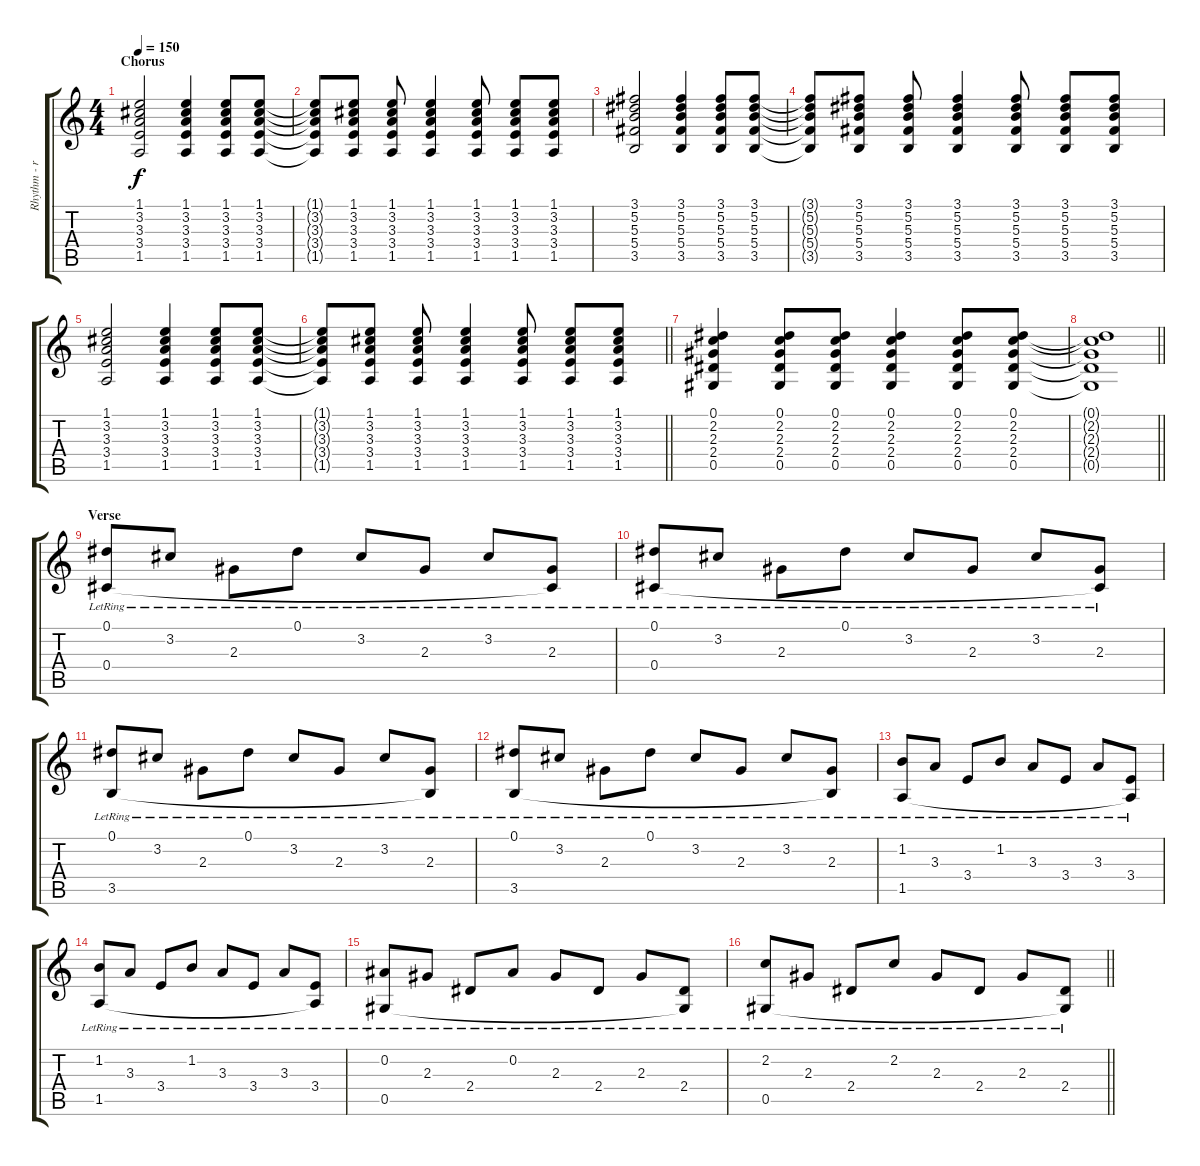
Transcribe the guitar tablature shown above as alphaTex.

\track ("Rhythm - right" "Rhythm - r") {instrument acousticguitarsteel}
\staff {score tabs}
\tuning (Eb4 Bb3 Gb3 Db3 Ab2 Eb2) {hide}
\ts (4 4)
\section ("" "Chorus")
\tempo 150
\clef g2
\ks c
(1.1 3.2 3.3 3.4 1.5).2{dy f volume 5} (1.1 3.2 3.3 3.4 1.5).4 (1.1 3.2 3.3 3.4 1.5).8 (1.1 3.2 3.3 3.4 1.5).8 |
(1.1{t} 3.2{t} 3.3{t} 3.4{t} 1.5{t}).8 (1.1 3.2 3.3 3.4 1.5).8 (1.1 3.2 3.3 3.4 1.5).8 (1.1 3.2 3.3 3.4 1.5).4 (1.1 3.2 3.3 3.4 1.5).8 (1.1 3.2 3.3 3.4 1.5).8 (1.1 3.2 3.3 3.4 1.5).8 |
(3.1 5.2 5.3 5.4 3.5).2 (3.1 5.2 5.3 5.4 3.5).4 (3.1 5.2 5.3 5.4 3.5).8 (3.1 5.2 5.3 5.4 3.5).8 |
(3.1{t} 5.2{t} 5.3{t} 5.4{t} 3.5{t}).8 (3.1 5.2 5.3 5.4 3.5).8 (3.1 5.2 5.3 5.4 3.5).8 (3.1 5.2 5.3 5.4 3.5).4 (3.1 5.2 5.3 5.4 3.5).8 (3.1 5.2 5.3 5.4 3.5).8 (3.1 5.2 5.3 5.4 3.5).8 |
(1.1 3.2 3.3 3.4 1.5).2 (1.1 3.2 3.3 3.4 1.5).4 (1.1 3.2 3.3 3.4 1.5).8 (1.1 3.2 3.3 3.4 1.5).8 |
\barLineRight lightlight
(1.1{t} 3.2{t} 3.3{t} 3.4{t} 1.5{t}).8 (1.1 3.2 3.3 3.4 1.5).8 (1.1 3.2 3.3 3.4 1.5).8 (1.1 3.2 3.3 3.4 1.5).4 (1.1 3.2 3.3 3.4 1.5).8 (1.1 3.2 3.3 3.4 1.5).8 (1.1 3.2 3.3 3.4 1.5).8 |
(0.1 2.2 2.3 2.4 0.5).4 (0.1 2.2 2.3 2.4 0.5).8 (0.1 2.2 2.3 2.4 0.5).8 (0.1 2.2 2.3 2.4 0.5).4 (0.1 2.2 2.3 2.4 0.5).8 (0.1 2.2 2.3 2.4 0.5).8 |
\barLineRight lightlight
(0.1{t} 2.2{t} 2.3{t} 2.4{t} 0.5{t}).1 |
\section ("" "Verse")
(0.1{lr} 0.4{lr}).8{volume 8} 3.2{lr}.8 2.3{lr}.8 0.1{lr}.8 3.2{lr}.8 2.3{lr}.8 3.2{lr}.8 (2.3{lr} 0.4{t}).8 |
(0.1{lr} 0.4{lr}).8 3.2{lr}.8 2.3{lr}.8 0.1{lr}.8 3.2{lr}.8 2.3{lr}.8 3.2{lr}.8 (2.3{lr} 0.4{t}).8 |
(0.1{lr} 3.5{lr}).8 3.2{lr}.8 2.3{lr}.8 0.1{lr}.8 3.2{lr}.8 2.3{lr}.8 3.2{lr}.8 (2.3{lr} 3.5{t}).8 |
(0.1{lr} 3.5{lr}).8 3.2{lr}.8 2.3{lr}.8 0.1{lr}.8 3.2{lr}.8 2.3{lr}.8 3.2{lr}.8 (2.3{lr} 3.5{t}).8 |
(1.2{lr} 1.5{lr}).8 3.3{lr}.8 3.4{lr}.8 1.2{lr}.8 3.3{lr}.8 3.4{lr}.8 3.3{lr}.8 (3.4{lr} 1.5{t}).8 |
(1.2{lr} 1.5{lr}).8 3.3{lr}.8 3.4{lr}.8 1.2{lr}.8 3.3{lr}.8 3.4{lr}.8 3.3{lr}.8 (3.4{lr} 1.5{t}).8 |
(0.2{lr} 0.5{lr}).8 2.3{lr}.8 2.4{lr}.8 0.2{lr}.8 2.3{lr}.8 2.4{lr}.8 2.3{lr}.8 (2.4{lr} 0.5{t}).8 |
\barLineRight lightlight
(2.2{lr} 0.5{lr}).8 2.3{lr}.8 2.4{lr}.8 2.2{lr}.8 2.3{lr}.8 2.4{lr}.8 2.3{lr}.8 (2.4{lr} 0.5{t}).8
